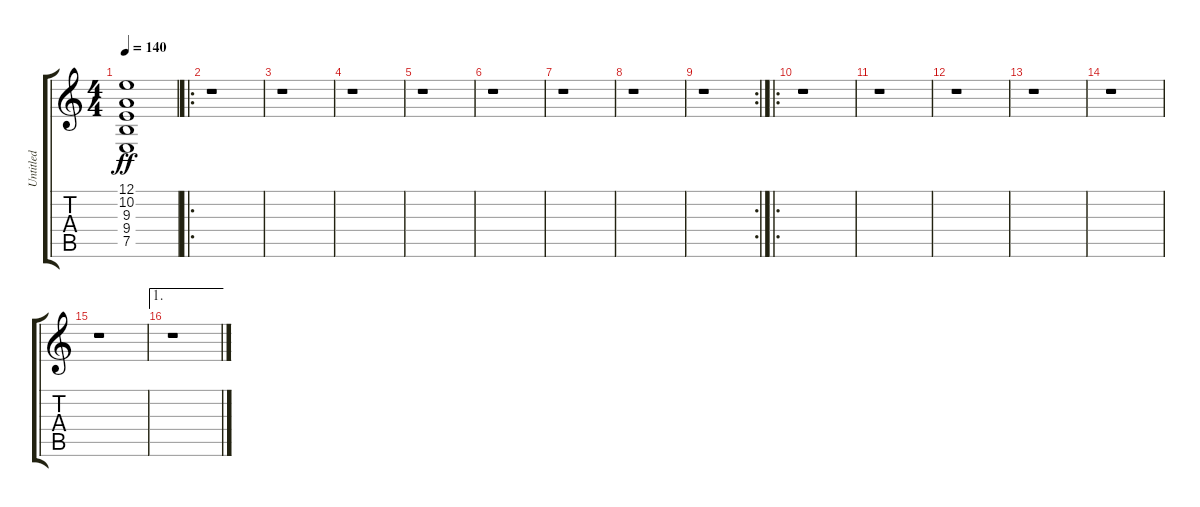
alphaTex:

\track ("Untitled" "Untitled") {instrument choiraahs}
\staff {score tabs}
\tuning (E4 B3 G3 D3 A2 E2) {hide}
\ts (4 4)
\tempo 140
\clef g2
\ks c
(12.1{t} 10.2{t} 9.3{t} 9.4{t} 7.5{t}).1{dy ff} |
\ro
r.1 |
r.1 |
r.1 |
r.1 |
r.1 |
r.1 |
r.1 |
\rc 2
r.1 |
\ro
r.1 |
r.1 |
r.1 |
r.1 |
r.1 |
r.1 |
\ae 1
r.1
